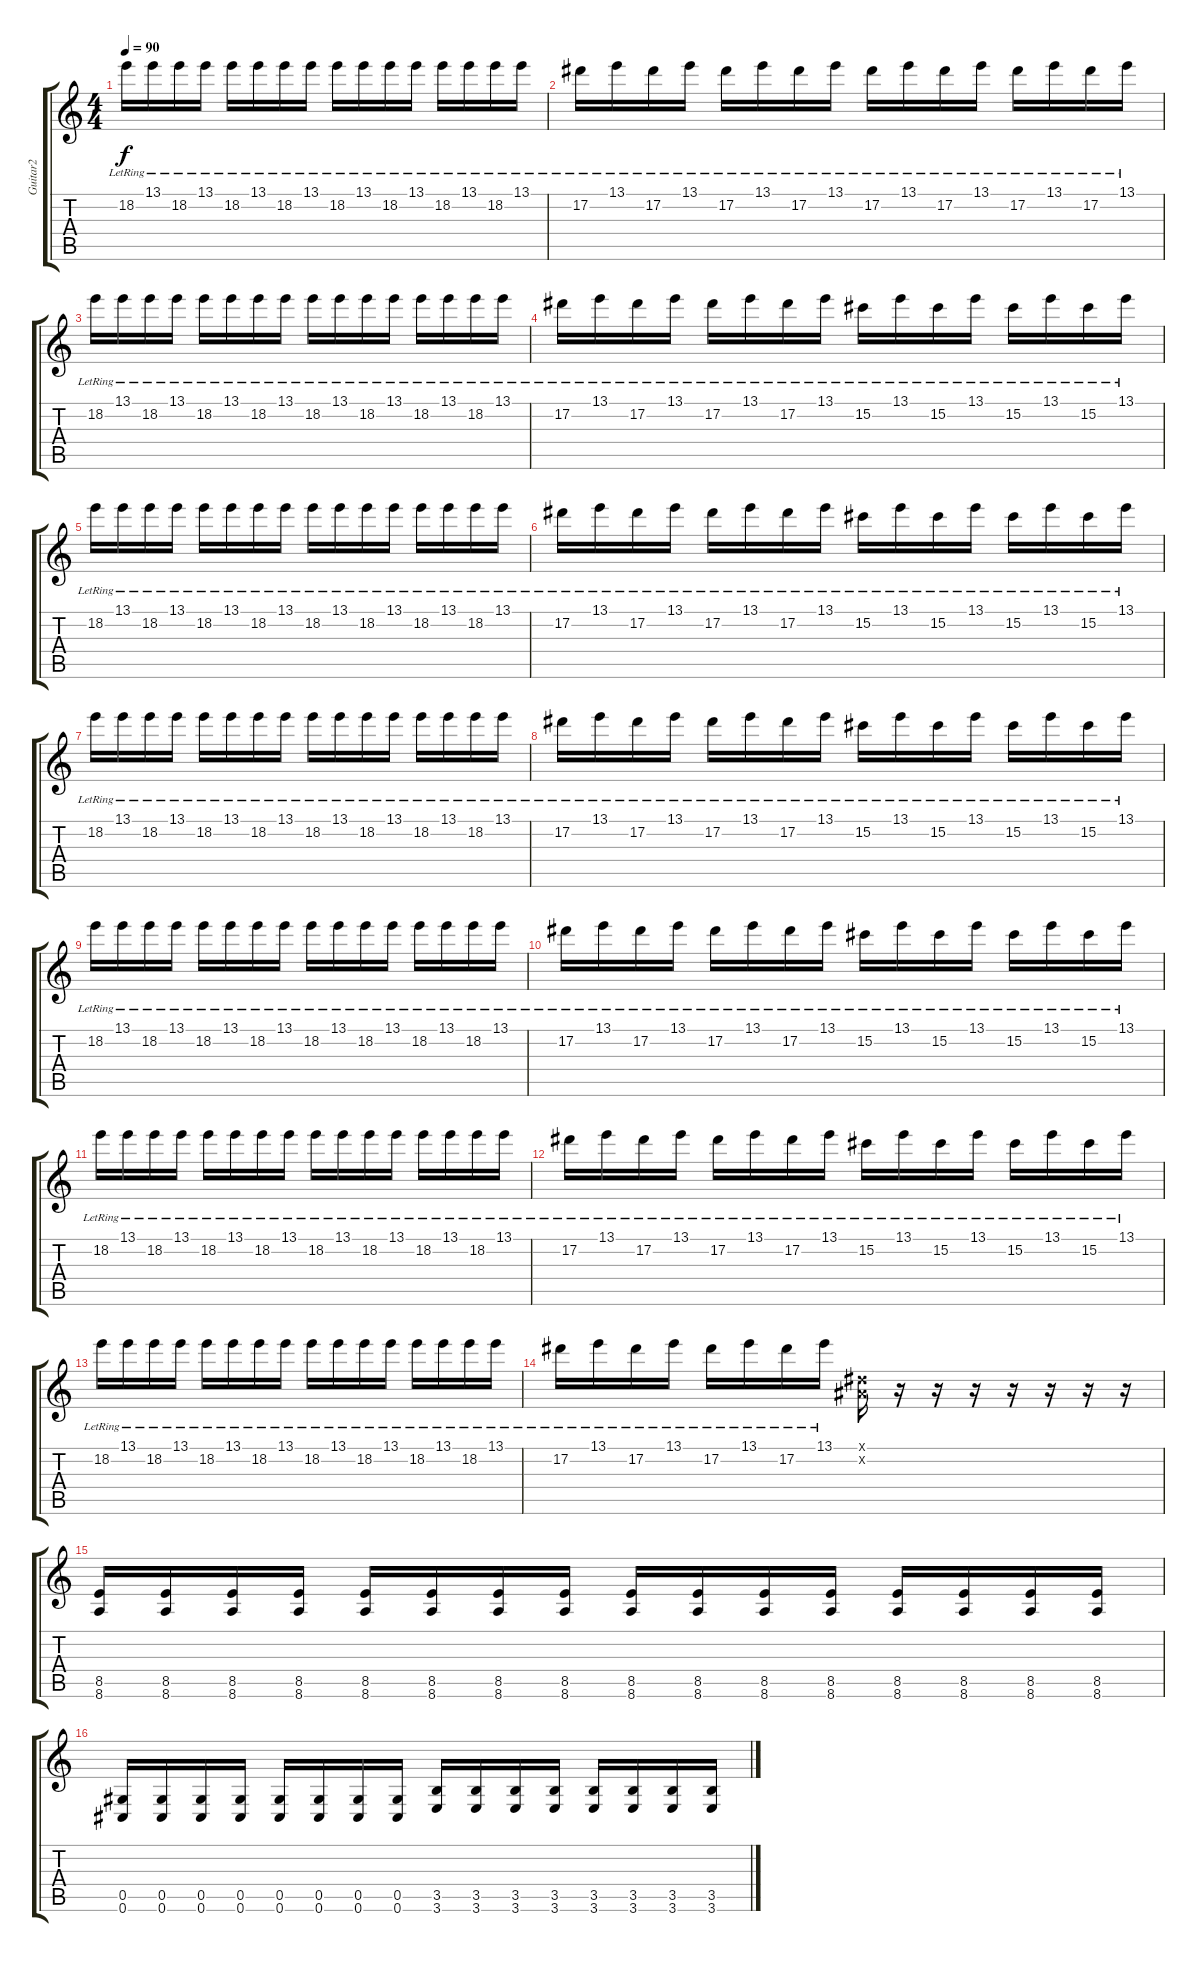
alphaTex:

\track ("Guitar2" "Guitar2") {instrument distortionguitar}
\staff {score tabs}
\tuning (Eb4 Bb3 Gb3 Db3 Ab2 Db2) {hide}
\ts (4 4)
\tempo 90
\clef g2
\ks c
18.2{lr}.16{dy f} 13.1{lr}.16 18.2{lr}.16 13.1{lr}.16 18.2{lr}.16 13.1{lr}.16 18.2{lr}.16 13.1{lr}.16 18.2{lr}.16 13.1{lr}.16 18.2{lr}.16 13.1{lr}.16 18.2{lr}.16 13.1{lr}.16 18.2{lr}.16 13.1{lr}.16 |
17.2{lr}.16 13.1{lr}.16 17.2{lr}.16 13.1{lr}.16 17.2{lr}.16 13.1{lr}.16 17.2{lr}.16 13.1{lr}.16 17.2{lr}.16 13.1{lr}.16 17.2{lr}.16 13.1{lr}.16 17.2{lr}.16 13.1{lr}.16 17.2{lr}.16 13.1{lr}.16 |
18.2{lr}.16 13.1{lr}.16 18.2{lr}.16 13.1{lr}.16 18.2{lr}.16 13.1{lr}.16 18.2{lr}.16 13.1{lr}.16 18.2{lr}.16 13.1{lr}.16 18.2{lr}.16 13.1{lr}.16 18.2{lr}.16 13.1{lr}.16 18.2{lr}.16 13.1{lr}.16 |
17.2{lr}.16 13.1{lr}.16 17.2{lr}.16 13.1{lr}.16 17.2{lr}.16 13.1{lr}.16 17.2{lr}.16 13.1{lr}.16 15.2{lr}.16 13.1{lr}.16 15.2{lr}.16 13.1{lr}.16 15.2{lr}.16 13.1{lr}.16 15.2{lr}.16 13.1{lr}.16 |
18.2{lr}.16 13.1{lr}.16 18.2{lr}.16 13.1{lr}.16 18.2{lr}.16 13.1{lr}.16 18.2{lr}.16 13.1{lr}.16 18.2{lr}.16 13.1{lr}.16 18.2{lr}.16 13.1{lr}.16 18.2{lr}.16 13.1{lr}.16 18.2{lr}.16 13.1{lr}.16 |
17.2{lr}.16 13.1{lr}.16 17.2{lr}.16 13.1{lr}.16 17.2{lr}.16 13.1{lr}.16 17.2{lr}.16 13.1{lr}.16 15.2{lr}.16 13.1{lr}.16 15.2{lr}.16 13.1{lr}.16 15.2{lr}.16 13.1{lr}.16 15.2{lr}.16 13.1{lr}.16 |
18.2{lr}.16 13.1{lr}.16 18.2{lr}.16 13.1{lr}.16 18.2{lr}.16 13.1{lr}.16 18.2{lr}.16 13.1{lr}.16 18.2{lr}.16 13.1{lr}.16 18.2{lr}.16 13.1{lr}.16 18.2{lr}.16 13.1{lr}.16 18.2{lr}.16 13.1{lr}.16 |
17.2{lr}.16 13.1{lr}.16 17.2{lr}.16 13.1{lr}.16 17.2{lr}.16 13.1{lr}.16 17.2{lr}.16 13.1{lr}.16 15.2{lr}.16 13.1{lr}.16 15.2{lr}.16 13.1{lr}.16 15.2{lr}.16 13.1{lr}.16 15.2{lr}.16 13.1{lr}.16 |
18.2{lr}.16 13.1{lr}.16 18.2{lr}.16 13.1{lr}.16 18.2{lr}.16 13.1{lr}.16 18.2{lr}.16 13.1{lr}.16 18.2{lr}.16 13.1{lr}.16 18.2{lr}.16 13.1{lr}.16 18.2{lr}.16 13.1{lr}.16 18.2{lr}.16 13.1{lr}.16 |
17.2{lr}.16 13.1{lr}.16 17.2{lr}.16 13.1{lr}.16 17.2{lr}.16 13.1{lr}.16 17.2{lr}.16 13.1{lr}.16 15.2{lr}.16 13.1{lr}.16 15.2{lr}.16 13.1{lr}.16 15.2{lr}.16 13.1{lr}.16 15.2{lr}.16 13.1{lr}.16 |
18.2{lr}.16 13.1{lr}.16 18.2{lr}.16 13.1{lr}.16 18.2{lr}.16 13.1{lr}.16 18.2{lr}.16 13.1{lr}.16 18.2{lr}.16 13.1{lr}.16 18.2{lr}.16 13.1{lr}.16 18.2{lr}.16 13.1{lr}.16 18.2{lr}.16 13.1{lr}.16 |
17.2{lr}.16 13.1{lr}.16 17.2{lr}.16 13.1{lr}.16 17.2{lr}.16 13.1{lr}.16 17.2{lr}.16 13.1{lr}.16 15.2{lr}.16 13.1{lr}.16 15.2{lr}.16 13.1{lr}.16 15.2{lr}.16 13.1{lr}.16 15.2{lr}.16 13.1{lr}.16 |
18.2{lr}.16 13.1{lr}.16 18.2{lr}.16 13.1{lr}.16 18.2{lr}.16 13.1{lr}.16 18.2{lr}.16 13.1{lr}.16 18.2{lr}.16 13.1{lr}.16 18.2{lr}.16 13.1{lr}.16 18.2{lr}.16 13.1{lr}.16 18.2{lr}.16 13.1{lr}.16 |
17.2{lr}.16 13.1{lr}.16 17.2{lr}.16 13.1{lr}.16 17.2{lr}.16 13.1{lr}.16 17.2{lr}.16 13.1{lr}.16 (0.1{x} 0.2{x}).16 r.16 r.16 r.16 r.16 r.16 r.16 r.16 |
(8.5 8.6).16 (8.5 8.6).16 (8.5 8.6).16 (8.5 8.6).16 (8.5 8.6).16 (8.5 8.6).16 (8.5 8.6).16 (8.5 8.6).16 (8.5 8.6).16 (8.5 8.6).16 (8.5 8.6).16 (8.5 8.6).16 (8.5 8.6).16 (8.5 8.6).16 (8.5 8.6).16 (8.5 8.6).16 |
(0.5 0.6).16 (0.5 0.6).16 (0.5 0.6).16 (0.5 0.6).16 (0.5 0.6).16 (0.5 0.6).16 (0.5 0.6).16 (0.5 0.6).16 (3.5 3.6).16 (3.5 3.6).16 (3.5 3.6).16 (3.5 3.6).16 (3.5 3.6).16 (3.5 3.6).16 (3.5 3.6).16 (3.5 3.6).16
